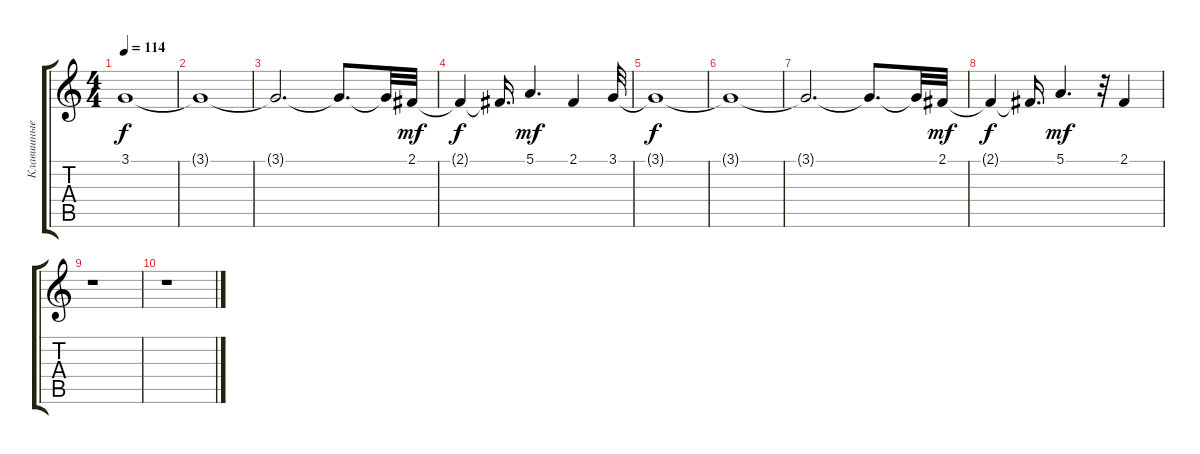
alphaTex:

\track ("Клавишные" "Клавишные") {instrument stringensemble2}
\staff {score tabs}
\tuning (E4 B3 G3 D3 A2 E2) {hide}
\ts (4 4)
\tempo 114
\clef g2
\ks c
3.1{t}.1{dy f} |
3.1{t}.1 |
3.1{t}.2{d} 3.1{t}.8{d} 3.1{t}.32 2.1.32{dy mf} |
2.1{t}.4{dy f} 2.1{t}.16{d} 5.1.4{d dy mf} 2.1.4 3.1.32 |
3.1{t}.1{dy f} |
3.1{t}.1 |
3.1{t}.2{d} 3.1{t}.8{d} 3.1{t}.32 2.1.32{dy mf} |
2.1{t}.4{dy f} 2.1{t}.16{d} 5.1.4{d dy mf} r.32 2.1.4 |
r.1 |
r.1
